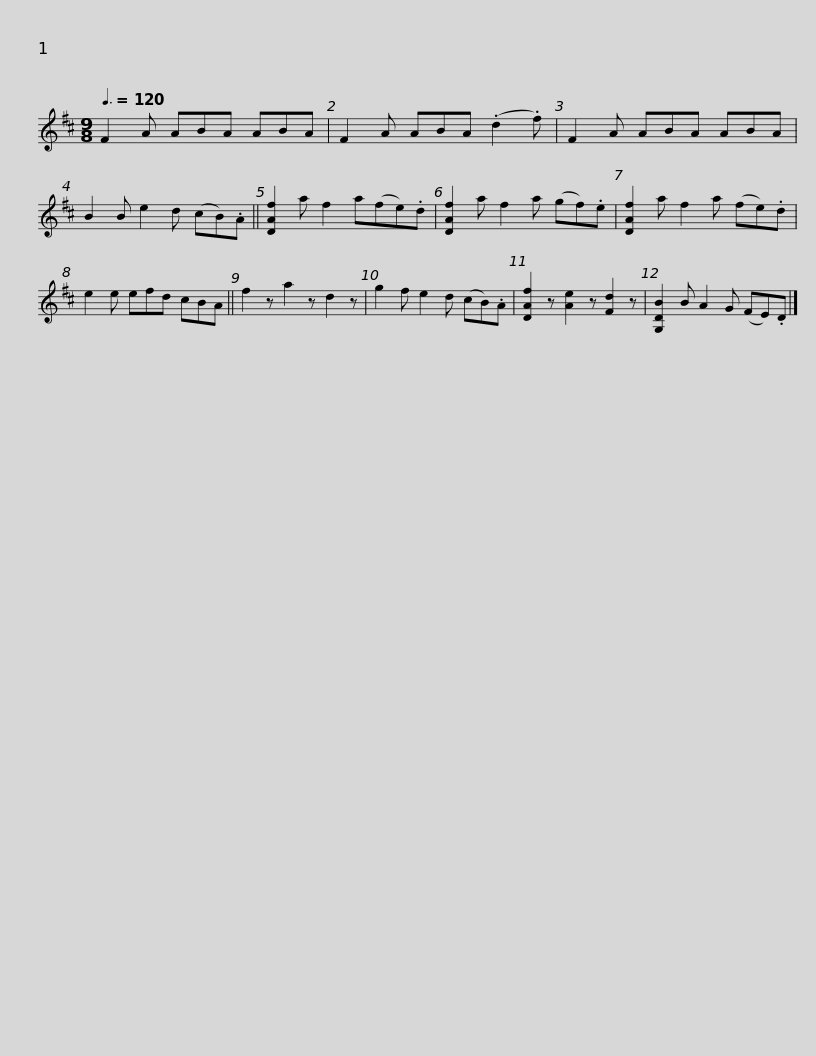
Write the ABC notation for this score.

X:1
L:1/8
Q:3/8=120
M:9/8
I:linebreak $
K:D
V:1 treble
V:1
 F2 A ABA ABA | F2 A ABA (.d2 .f) | F2 A ABA ABA | B2 B e2 d (cB).A ||$ [DAf]2 a f2 a(fe).d | %5
 [DAf]2 a f2 a (gf).e | [DAf]2 a f2 a (fe).d | e2 e efd cBA ||$ f2 z a2 z d2 z | g2 f e2 d (cB).A | %10
 [DAf]2 z [Ae]2 z [Fd]2 z | [G,DB]2 B A2 G (FE).D |] %12
